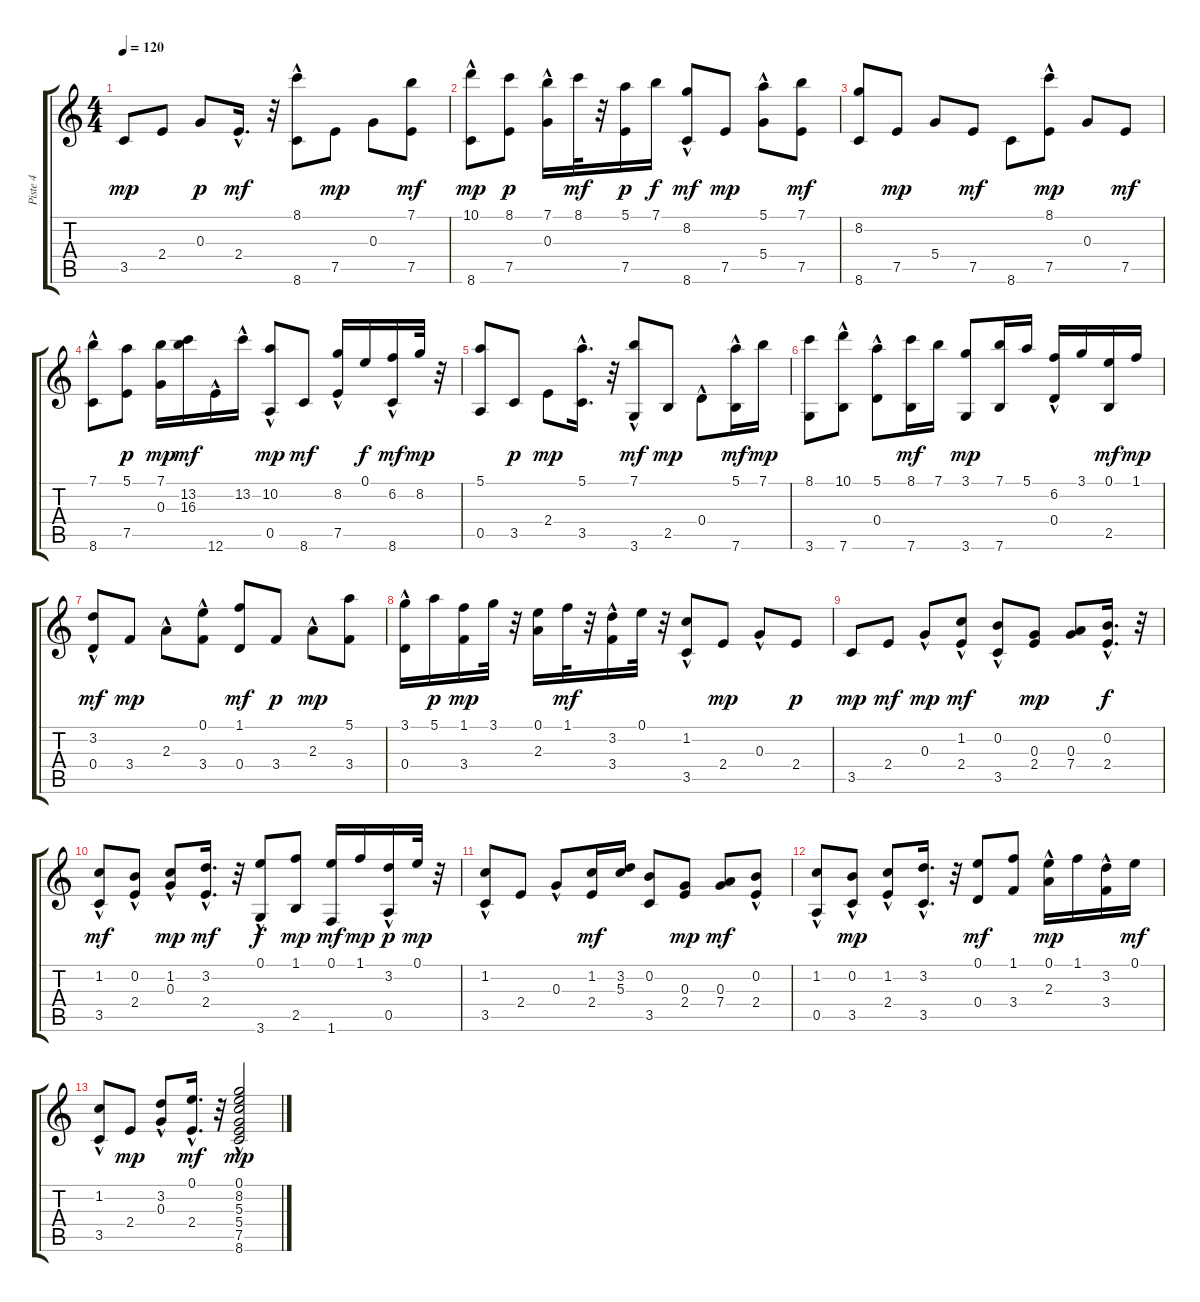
\track ("Piste 4" "Piste 4") {instrument fretlessbass}
\staff {score tabs}
\tuning (E4 B3 G3 D3 A2 E2) {hide}
\ts (4 4)
\tempo 120
\clef g2
\ks c
3.5.8{dy mp} 2.4.8 0.3.8{dy p} 2.4{hac}.16{d dy mf} r.32 (8.1{hac} 8.6).8 7.5.8{dy mp} 0.3.8 (7.1 7.5).8{dy mf} |
(10.1 8.6{hac}).8{dy mp} (8.1 7.5).8{dy p} (7.1 0.3{hac}).16 8.1.32{dy mf} r.32 (5.1 7.5).16{dy p} 7.1.16{dy f} (8.2 8.6{hac}).8{dy mf} 7.5.8{dy mp} (5.1{hac} 5.4{hac}).8 (7.1 7.5).8{dy mf} |
(8.2 8.6).8 7.5.8{dy mp} 5.4.8 7.5.8{dy mf} 8.6.8 (8.1{hac} 7.5).8{dy mp} 0.3.8 7.5.8{dy mf} |
(7.1{hac} 8.6).8 (5.1 7.5).8{dy p} (7.1 0.3).16{dy mp} (13.2 16.3).16{dy mf} 12.6{hac}.16 13.2{hac}.16 (10.2 0.5{hac}).8{dy mp} 8.6.8{dy mf} (8.2{hac} 7.5{hac}).16 0.1.16{dy f} (6.2{hac} 8.6{hac}).16{dy mf} 8.2.32{dy mp} r.32 |
(5.1 0.5).8 3.5.8{dy p} 2.4.8{dy mp} (5.1{hac} 3.5{hac}).16{d} r.32 (7.1{hac} 3.6).8{dy mf} 2.5.8{dy mp} 0.4{hac}.8 (5.1{hac} 7.6).16{dy mf} 7.1.16{dy mp} |
(8.1 3.6).8 (10.1{hac} 7.6).8 (5.1 0.4{hac}).8 (8.1 7.6).16{dy mf} 7.1.16 (3.1 3.6).8{dy mp} (7.1 7.6).16 5.1.16 (6.2 0.4{hac}).16 3.1.16 (0.1 2.5).16{dy mf} 1.1.16{dy mp} |
(3.2 0.4{hac}).8{dy mf} 3.4.8{dy mp} 2.3{hac}.8 (0.1{hac} 3.4).8 (1.1 0.4).8{dy mf} 3.4.8{dy p} 2.3{hac}.8{dy mp} (5.1 3.4).8 |
(3.1 0.4{hac}).16 5.1.16{dy p} (1.1 3.4).16{dy mp} 3.1.32 r.32 (0.1 2.3).16 1.1.32{dy mf} r.32 (3.2 3.4{hac}).16 0.1.32 r.32 (1.2{hac} 3.5).8 2.4.8{dy mp} 0.3{hac}.8 2.4.8{dy p} |
3.5.8{dy mp} 2.4.8{dy mf} 0.3{hac}.8{dy mp} (1.2{hac} 2.4).8{dy mf} (0.2{hac} 3.5{hac}).8 (0.3 2.4).8{dy mp} (0.3 7.4).8 (0.2 2.4{hac}).16{d dy f} r.32 |
(1.2{hac} 3.5{hac}).8{dy mf} (0.2{hac} 2.4).8 (1.2{hac} 0.3).8{dy mp} (3.2 2.4{hac}).16{d dy mf} r.32 (0.1{hac} 3.6).8{dy f} (1.1 2.5).8{dy mp} (0.1 1.6).16{dy mf} 1.1.16{dy mp} (3.2{hac} 0.5{hac}).16{dy p} 0.1.32{dy mp} r.32 |
(1.2 3.5{hac}).8 2.4.8 0.3{hac}.8 (1.2 2.4).16{dy mf} (3.2 5.3).16 (0.2 3.5).8 (0.3 2.4).8{dy mp} (0.3 7.4).8{dy mf} (0.2{hac} 2.4).8 |
(1.2 0.5{hac}).8 (0.2{hac} 3.5).8{dy mp} (1.2 2.4{hac}).8 (3.2{hac} 3.5).16{d} r.32 (0.1 0.4).8{dy mf} (1.1 3.4).8 (0.1 2.3{hac}).16{dy mp} 1.1.16 (3.2 3.4{hac}).16 0.1.16{dy mf} |
(1.2{hac} 3.5).8 2.4.8{dy mp} (3.2{hac} 0.3{hac}).8 (0.1{hac} 2.4).16{d dy mf} r.32 (0.1{hac} 8.2{hac} 5.3{hac} 5.4 7.5 8.6).2{dy mp}
